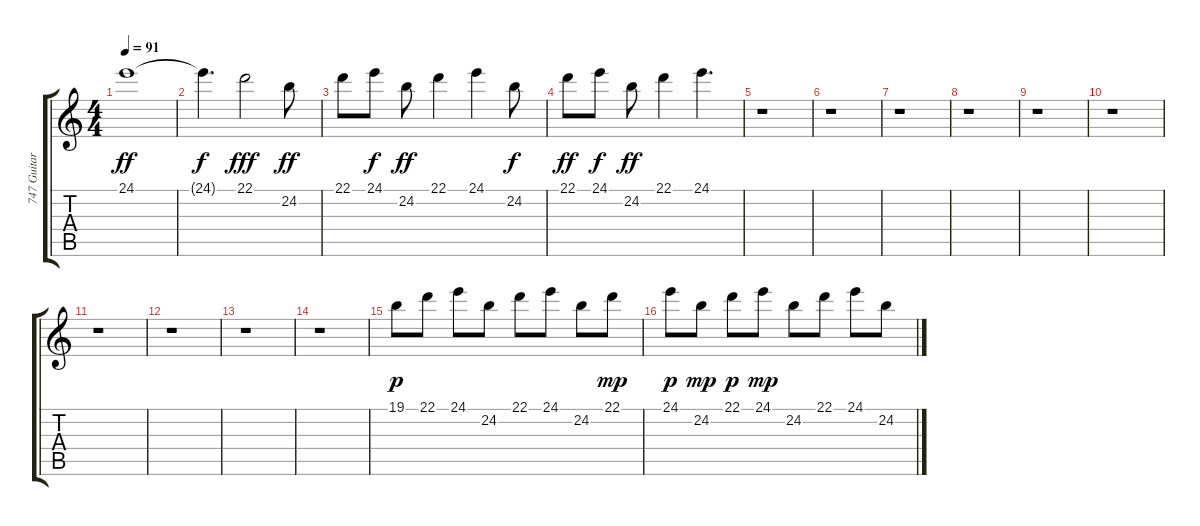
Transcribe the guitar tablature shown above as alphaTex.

\track ("747 Guitar" "747 Guitar") {instrument pad4choir}
\staff {score tabs}
\tuning (E4 B3 G3 D3 A2 E2) {hide}
\ts (4 4)
\tempo 91
\clef g2
\ks c
24.1.1{dy ff} |
24.1{t}.4{d dy f} 22.1.2{dy fff} 24.2.8{dy ff} |
22.1.8{volume 8} 24.1.8{dy f} 24.2.8{dy ff} 22.1.4 24.1.4 24.2.8{dy f} |
22.1.8{dy ff} 24.1.8{dy f} 24.2.8{dy ff} 22.1.4 24.1.4{d} |
r.1 |
r.1 |
r.1 |
r.1 |
r.1 |
r.1 |
r.1 |
r.1 |
r.1 |
r.1 |
19.1.8{dy p volume 8} 22.1.8 24.1.8 24.2.8 22.1.8 24.1.8 24.2.8 22.1.8{dy mp} |
24.1.8{dy p} 24.2.8{dy mp} 22.1.8{dy p} 24.1.8{dy mp} 24.2.8 22.1.8 24.1.8 24.2.8
